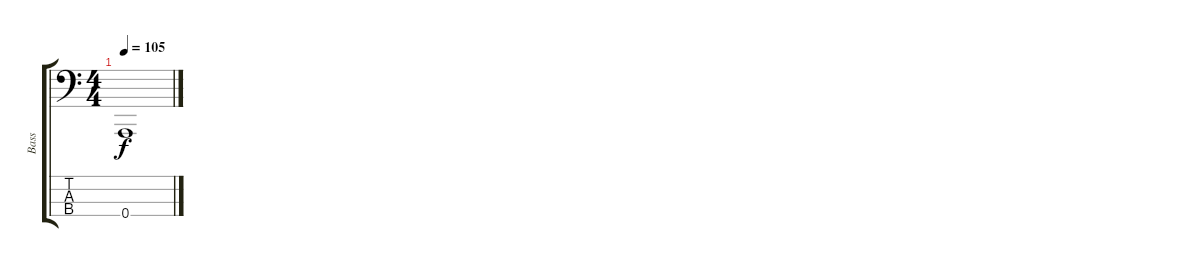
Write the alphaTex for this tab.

\track ("Bass" "Bass") {instrument electricbassfinger}
\staff {score tabs}
\tuning (C2 G1 D1 A0) {hide}
\ts (4 4)
\tempo 105
\clef f4
\ks c
0.4.1{dy f}
